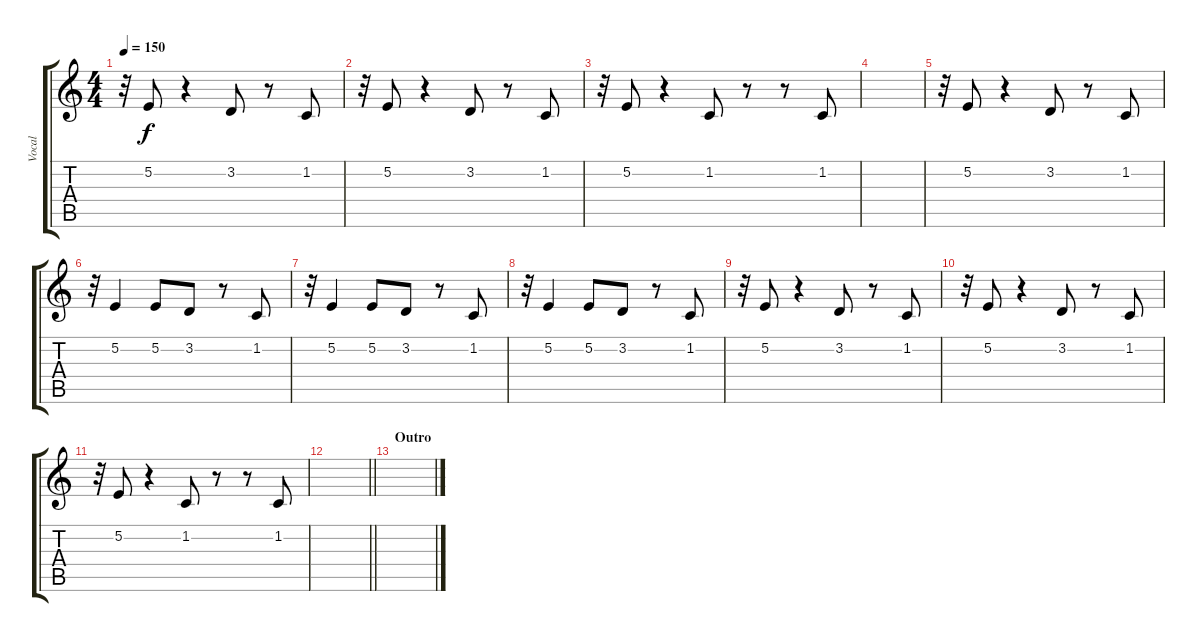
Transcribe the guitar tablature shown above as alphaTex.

\track ("Vocal" "Vocal") {instrument oboe}
\staff {score tabs}
\tuning (E4 B3 G3 D3 A2 E2) {hide}
\ts (4 4)
\tempo 150
\clef g2
\ks c
r.32{dy f} 5.2.8 r.4 3.2.8 r.8 1.2.8 |
r.32 5.2.8 r.4 3.2.8 r.8 1.2.8 |
r.32 5.2.8 r.4 1.2.8 r.8 r.8 1.2.8 |
|
r.32 5.2.8 r.4 3.2.8 r.8 1.2.8 |
r.32 5.2.4 5.2.8 3.2.8 r.8 1.2.8 |
r.32 5.2.4 5.2.8 3.2.8 r.8 1.2.8 |
r.32 5.2.4 5.2.8 3.2.8 r.8 1.2.8 |
r.32 5.2.8 r.4 3.2.8 r.8 1.2.8 |
r.32 5.2.8 r.4 3.2.8 r.8 1.2.8 |
r.32 5.2.8 r.4 1.2.8 r.8 r.8 1.2.8 |
\barLineRight lightlight
|
\section ("" "Outro")
